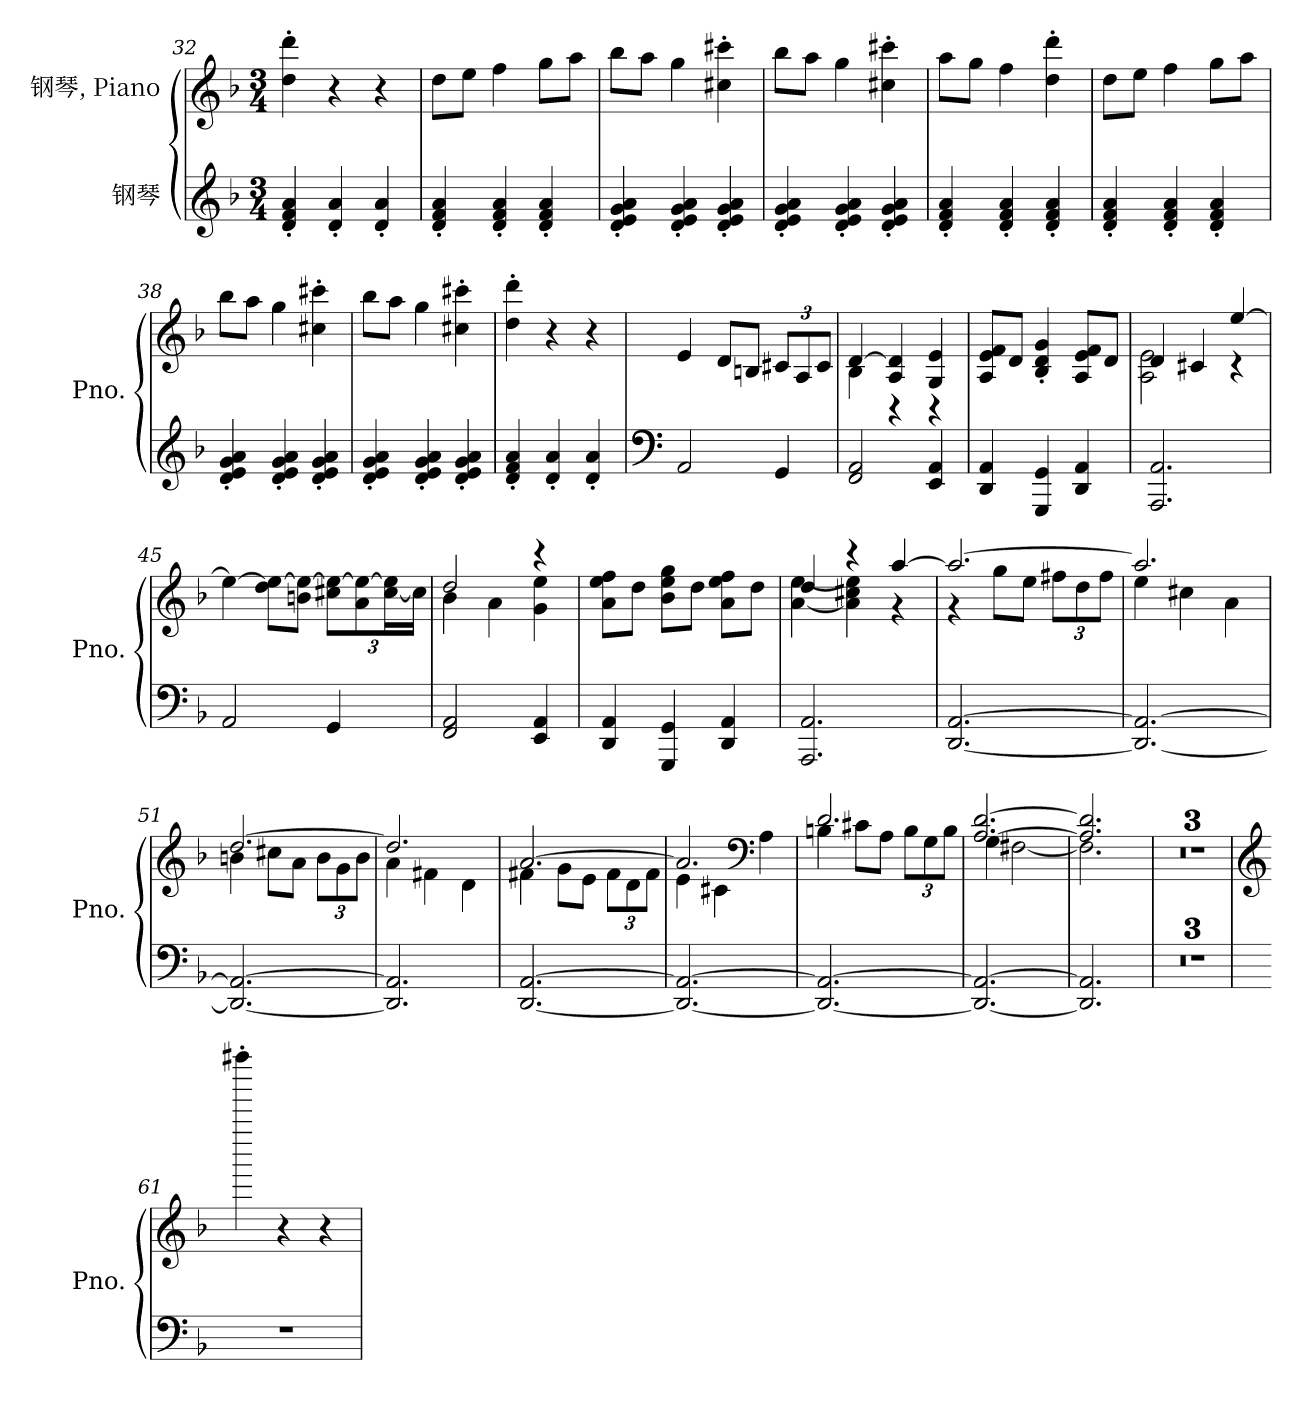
**kern	**kern
*part2	*part1
*staff2	*staff1
*I"钢琴	*I"钢琴, Piano
*	*I'Pno.
*clefG2	*clefG2
*k[b-]	*k[b-]
*M3/4	*M3/4
=32	=32
4d/' 4f/' 4a/'	4dd\' 4ddd\'
4d/' 4a/'	4r
4d/' 4a/'	4r
=33	=33
4d/' 4f/' 4a/'	8dd\L
.	8ee\J
4d/' 4f/' 4a/'	4ff\
4d/' 4f/' 4a/'	8gg\L
.	8aa\J
=34	=34
4d/' 4e/' 4g/' 4a/'	8bb-\L
.	8aa\J
4d/' 4e/' 4g/' 4a/'	4gg\
4d/' 4e/' 4g/' 4a/'	4cc#X\' 4ccc#X\'
!!LO:PB:g=z
=35	=35
4d/' 4e/' 4g/' 4a/'	8bb-\L
.	8aa\J
4d/' 4e/' 4g/' 4a/'	4gg\
4d/' 4e/' 4g/' 4a/'	4cc#X\' 4ccc#X\'
=36	=36
4d/' 4f/' 4a/'	8aa\L
.	8gg\J
4d/' 4f/' 4a/'	4ff\
4d/' 4f/' 4a/'	4dd\' 4ddd\'
=37	=37
4d/' 4f/' 4a/'	8dd\L
.	8ee\J
4d/' 4f/' 4a/'	4ff\
4d/' 4f/' 4a/'	8gg\L
.	8aa\J
=38	=38
4d/' 4e/' 4g/' 4a/'	8bb-\L
.	8aa\J
4d/' 4e/' 4g/' 4a/'	4gg\
4d/' 4e/' 4g/' 4a/'	4cc#X\' 4ccc#X\'
=39	=39
4d/' 4e/' 4g/' 4a/'	8bb-\L
.	8aa\J
4d/' 4e/' 4g/' 4a/'	4gg\
4d/' 4e/' 4g/' 4a/'	4cc#X\' 4ccc#X\'
=40	=40
4d/' 4f/' 4a/'	4dd\' 4ddd\'
4d/' 4a/'	4r
4d/' 4a/'	4r
!!LO:LB:g=z
=41	=41
*clefF4	*
2AA/	4e/
.	8d/L
.	8Bn/J
*	*Xbrackettup
4GG/	12c#X/L
.	12A/
.	12c#/J
=42	=42
*	*^
2FF/ 2AA/	[4d/	4B-\
.	4A/ 4d/]	4r
4EE/ 4AA/	4G/ 4e/	4r
*	*v	*v
=43	=43
4DD/ 4AA/	8A/ 8e/ 8f/L
.	8d/J
4GGG/ 4GG/	4B-/' 4d/' 4g/'
4DD/ 4AA/	8A/ 8e/ 8f/L
.	8d/J
=44	=44
*	*^
2.AAA/ 2.AA/	4d/	2A\ 2e\
.	4c#X/	.
.	[4ee/	4r
*	*v	*v
=45	=45
2AA/	4ee\_
.	8dd\ 8ee\_L
.	8bn\ 8ee\_J
4GG/	12cc#X\ 12ee\_L
.	12a\ 12ee\_
.	[24cc#\ 24ee\]L
.	24cc#\JJ]
!!LO:LB:g=z
=46	=46
*	*^
2FF/ 2AA/	2dd/	4b-\
.	.	4a\
4EE/ 4AA/	4r	4g\ 4ee\
*	*v	*v
=47	=47
4DD/ 4AA/	8a\ 8ee\ 8ff\L
.	8dd\J
4GGG/ 4GG/	8b-\ 8ee\ 8gg\L
.	8dd\J
4DD/ 4AA/	8a\ 8ee\ 8ff\L
.	8dd\J
=48	=48
*	*^
2.AAA/ 2.AA/	4dd/	[4a\ [4ee\
*	*MM200	*
.	4r	4a\] 4cc#X\ 4ee\]
*	*MM250	*
.	[4aa/	4r
=49	=49	=49
[2.DD/ [2.AA/	2.aa/_	4r
.	.	8gg\L
.	.	8ee\J
.	.	12ff#X\L
.	.	12dd\
.	.	12ff#\J
=50	=50	=50
2.DD/_ 2.AA/_	2.aa/]	4ee\
.	.	4cc#X\
.	.	4a\
=51	=51	=51
2.DD/_ 2.AA/_	[2.dd/	4bn\
.	.	8cc#X\L
.	.	8a\J
.	.	12b\L
.	.	12g\
.	.	12b\J
!!LO:LB:g=z	!!
=52	=52	=52
2.DD/] 2.AA/]	2.dd/]	4a\
.	.	4f#X\
.	.	4d\
=53	=53	=53
[2.DD/ [2.AA/	[2.a/	4f#X\
*	*MM242	*
.	.	8g\L
*	*MM238	*
.	.	8e\J
*	*MM234	*
.	.	12f#\L
.	.	12d\
.	.	12f#\J
=54	=54	=54
*	*MM225	*
2.DD/_ 2.AA/_	2.a/]	4e\
*	*MM217	*
.	.	4c#X\
*	*clefF4	*
*	*MM209	*
.	.	4A\
=55	=55	=55
*	*MM201	*
2.DD/_ 2.AA/_	2.d/	4Bn\
*	*MM192	*
.	.	8c#X\L
*	*MM188	*
.	.	8A\J
*	*MM184	*
.	.	12B\L
.	.	12G\
.	.	12B\J
=56	=56	=56
*	*MM140	*
2.DD/_ 2.AA/_	[2.A/ [2.d/	4G\
.	.	[2F#X\
=57	=57	=57
2.DD/] 2.AA/]	2.A/] 2.d/]	2.F#\]
*	*v	*v
=58	=58
2.r	2.r
=59	=59
2.r	2.r
!!LO:LB:g=z
=60	=60
2.r	2.r
=61	=61
*	*clefG2
2.r	4ffffff#X'\
.	4r
.	4r
=	=
*-	*-
